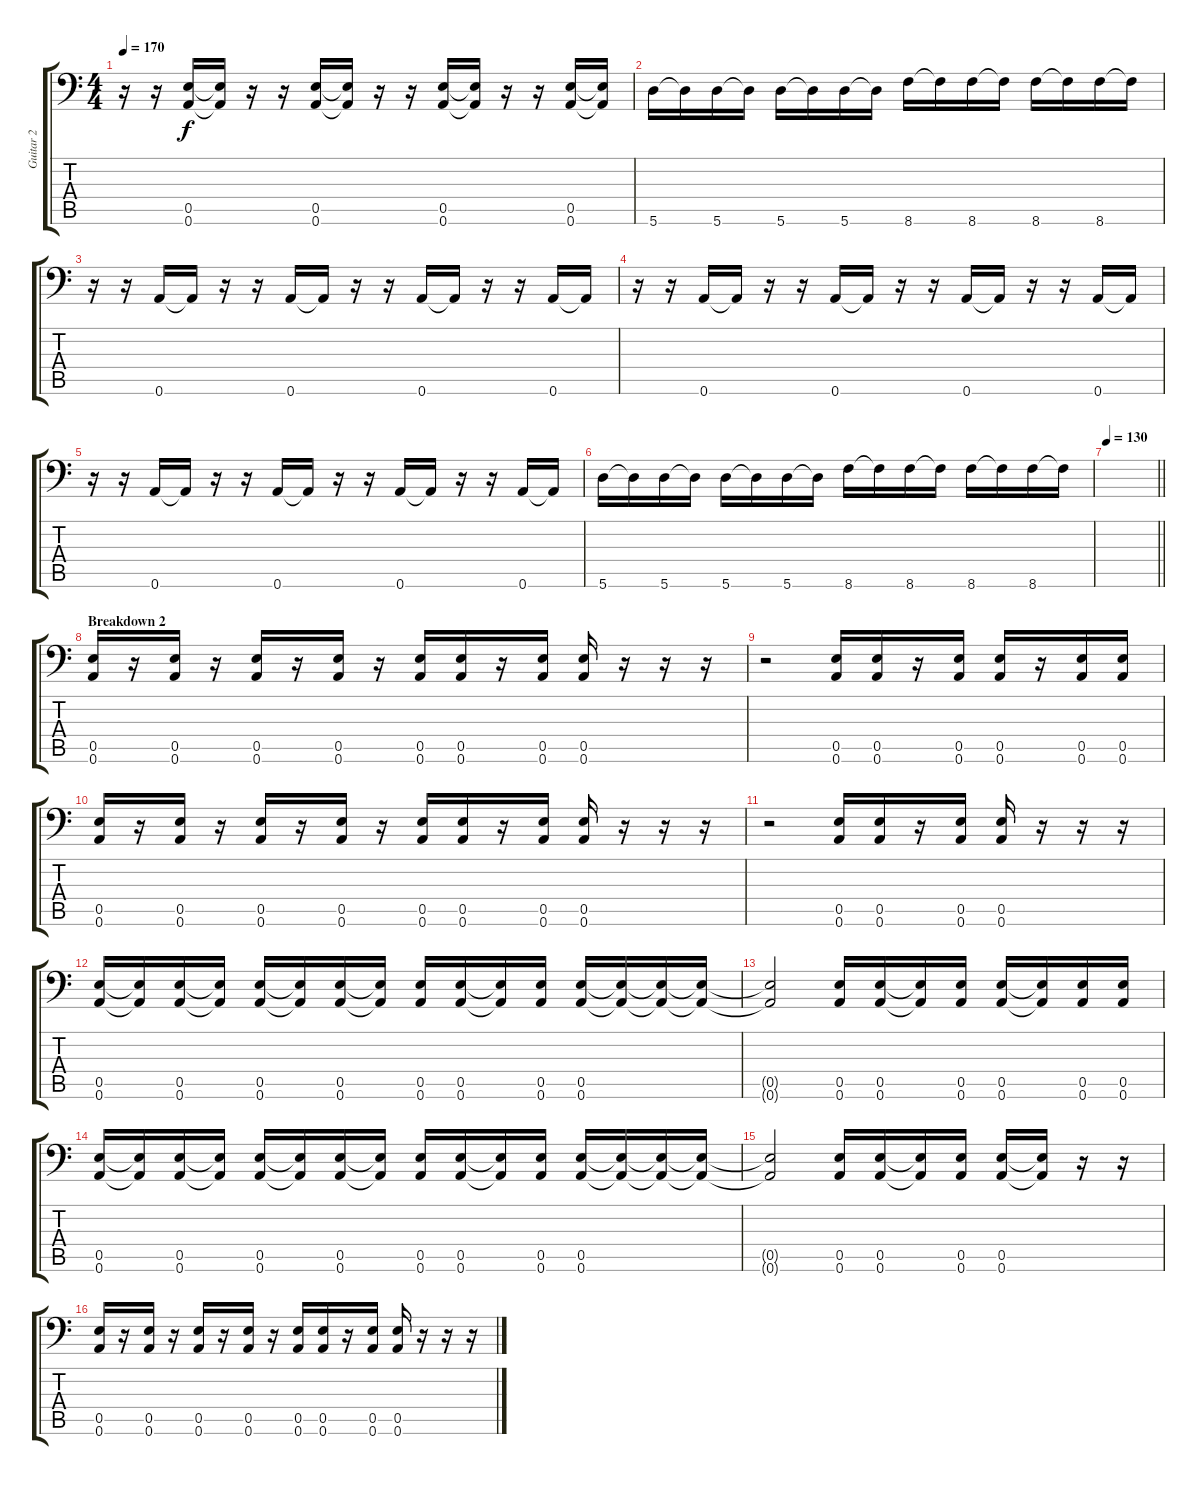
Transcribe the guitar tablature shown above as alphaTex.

\track ("Guitar 2" "Guitar 2") {instrument distortionguitar}
\staff {score tabs}
\tuning (B3 Gb3 D3 A2 E2 A1) {hide}
\ts (4 4)
\tempo 170
\clef f4
\ks c
r.16{dy f} r.16 (0.5 0.6).16 (0.5{t} 0.6{t}).16 r.16 r.16 (0.5 0.6).16 (0.5{t} 0.6{t}).16 r.16 r.16 (0.5 0.6).16 (0.5{t} 0.6{t}).16 r.16 r.16 (0.5 0.6).16 (0.5{t} 0.6{t}).16 |
5.6.16 5.6{t}.16 5.6.16 5.6{t}.16 5.6.16 5.6{t}.16 5.6.16 5.6{t}.16 8.6.16 8.6{t}.16 8.6.16 8.6{t}.16 8.6.16 8.6{t}.16 8.6.16 8.6{t}.16 |
r.16 r.16 0.6.16 0.6{t}.16 r.16 r.16 0.6.16 0.6{t}.16 r.16 r.16 0.6.16 0.6{t}.16 r.16 r.16 0.6.16 0.6{t}.16 |
r.16 r.16 0.6.16 0.6{t}.16 r.16 r.16 0.6.16 0.6{t}.16 r.16 r.16 0.6.16 0.6{t}.16 r.16 r.16 0.6.16 0.6{t}.16 |
r.16 r.16 0.6.16 0.6{t}.16 r.16 r.16 0.6.16 0.6{t}.16 r.16 r.16 0.6.16 0.6{t}.16 r.16 r.16 0.6.16 0.6{t}.16 |
5.6.16 5.6{t}.16 5.6.16 5.6{t}.16 5.6.16 5.6{t}.16 5.6.16 5.6{t}.16 8.6.16 8.6{t}.16 8.6.16 8.6{t}.16 8.6.16 8.6{t}.16 8.6.16 8.6{t}.16 |
\tempo 130
\barLineRight lightlight
|
\section ("" "Breakdown 2")
(0.5 0.6).16 r.16 (0.5 0.6).16 r.16 (0.5 0.6).16 r.16 (0.5 0.6).16 r.16 (0.5 0.6).16 (0.5 0.6).16 r.16 (0.5 0.6).16 (0.5 0.6).16 r.16 r.16 r.16 |
r.2 (0.5 0.6).16 (0.5 0.6).16 r.16 (0.5 0.6).16 (0.5 0.6).16 r.16 (0.5 0.6).16 (0.5 0.6).16 |
(0.5 0.6).16 r.16 (0.5 0.6).16 r.16 (0.5 0.6).16 r.16 (0.5 0.6).16 r.16 (0.5 0.6).16 (0.5 0.6).16 r.16 (0.5 0.6).16 (0.5 0.6).16 r.16 r.16 r.16 |
r.2 (0.5 0.6).16 (0.5 0.6).16 r.16 (0.5 0.6).16 (0.5 0.6).16 r.16 r.16 r.16 |
(0.5 0.6).16 (0.5{t} 0.6{t}).16 (0.5 0.6).16 (0.5{t} 0.6{t}).16 (0.5 0.6).16 (0.5{t} 0.6{t}).16 (0.5 0.6).16 (0.5{t} 0.6{t}).16 (0.5 0.6).16 (0.5 0.6).16 (0.5{t} 0.6{t}).16 (0.5 0.6).16 (0.5 0.6).16 (0.5{t} 0.6{t}).16 (0.5{t} 0.6{t}).16 (0.5{t} 0.6{t}).16 |
(0.5{t} 0.6{t}).2 (0.5 0.6).16 (0.5 0.6).16 (0.5{t} 0.6{t}).16 (0.5 0.6).16 (0.5 0.6).16 (0.5{t} 0.6{t}).16 (0.5 0.6).16 (0.5 0.6).16 |
(0.5 0.6).16 (0.5{t} 0.6{t}).16 (0.5 0.6).16 (0.5{t} 0.6{t}).16 (0.5 0.6).16 (0.5{t} 0.6{t}).16 (0.5 0.6).16 (0.5{t} 0.6{t}).16 (0.5 0.6).16 (0.5 0.6).16 (0.5{t} 0.6{t}).16 (0.5 0.6).16 (0.5 0.6).16 (0.5{t} 0.6{t}).16 (0.5{t} 0.6{t}).16 (0.5{t} 0.6{t}).16 |
(0.5{t} 0.6{t}).2 (0.5 0.6).16 (0.5 0.6).16 (0.5{t} 0.6{t}).16 (0.5 0.6).16 (0.5 0.6).16 (0.5{t} 0.6{t}).16 r.16 r.16 |
(0.5 0.6).16 r.16 (0.5 0.6).16 r.16 (0.5 0.6).16 r.16 (0.5 0.6).16 r.16 (0.5 0.6).16 (0.5 0.6).16 r.16 (0.5 0.6).16 (0.5 0.6).16 r.16 r.16 r.16
